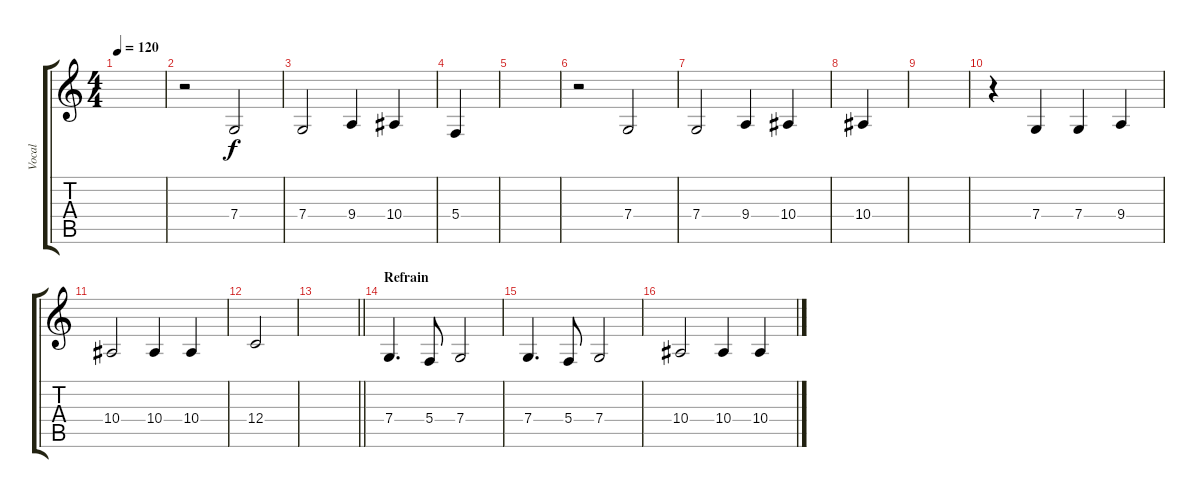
\track ("Vocal" "Vocal") {instrument synthvoice}
\staff {score tabs}
\tuning (D4 A3 F3 C3 G2 D2) {hide}
\ts (4 4)
\tempo 120
\clef g2
\ks c
|
r.2 7.4.2 |
7.4.2 9.4.4 10.4.4 |
5.4.4 |
|
r.2 7.4.2 |
7.4.2 9.4.4 10.4.4 |
10.4.4 |
|
r.4 7.4.4 7.4.4 9.4.4 |
10.4.2 10.4.4 10.4.4 |
12.4.2 |
\barLineRight lightlight
|
\section ("" "Refrain")
7.4.4{d} 5.4.8 7.4.2 |
7.4.4{d} 5.4.8 7.4.2 |
10.4.2 10.4.4 10.4.4
